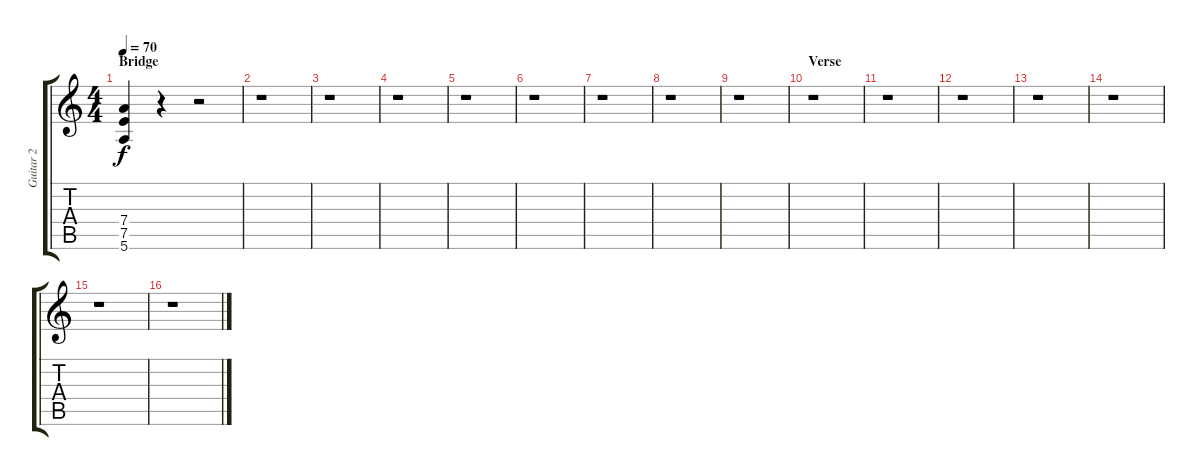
\track ("Guitar 2" "Guitar 2") {instrument overdrivenguitar}
\staff {score tabs}
\tuning (E4 B3 G3 D3 A2 E2) {hide}
\ts (4 4)
\section ("" "Bridge")
\tempo 70
\clef g2
\ks c
(7.4 7.5 5.6).4{dy f} r.4 r.2 |
r.1 |
r.1 |
r.1 |
r.1 |
r.1 |
r.1 |
r.1 |
r.1 |
\section ("" "Verse")
r.1 |
r.1 |
r.1 |
r.1 |
r.1 |
r.1 |
r.1
